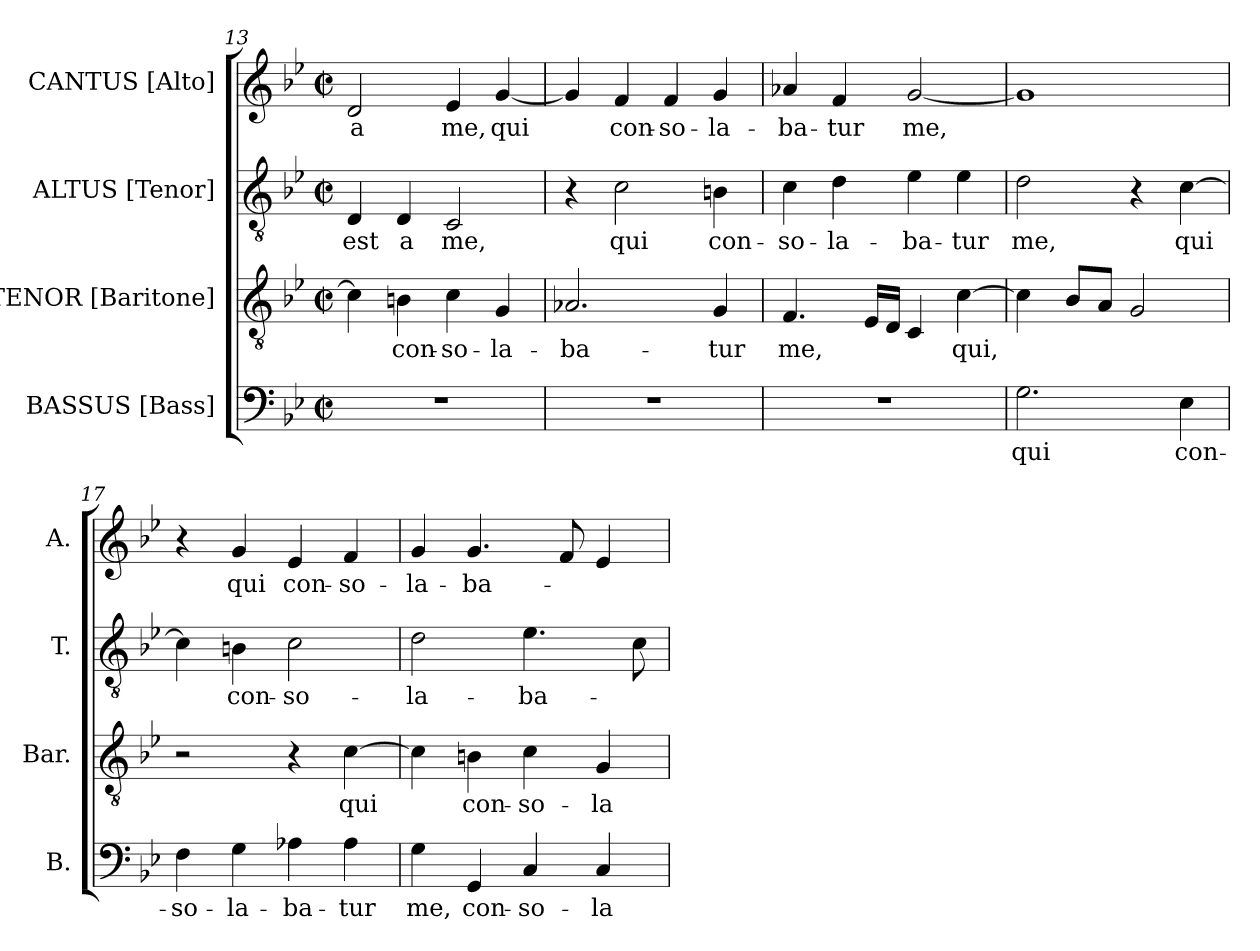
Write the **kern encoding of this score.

**kern	**text	**kern	**text	**kern	**text	**kern	**text
*part4	*part4	*part3	*part3	*part2	*part2	*part1	*part1
*staff4	*staff4	*staff3	*staff3	*staff2	*staff2	*staff1	*staff1
*I"BASSUS [Bass]	*	*I"TENOR [Baritone]	*	*I"ALTUS [Tenor]	*	*I"CANTUS [Alto]	*
*I'B.	*	*I'Bar.	*	*I'T.	*	*I'A.	*
*clefF4	*	*clefGv2	*	*clefGv2	*	*clefG2	*
*	*	*ITrd7c12	*	*ITrd7c12	*	*	*
*k[b-e-]	*	*k[b-e-]	*	*k[b-e-]	*	*k[b-e-]	*
*g:	*	*g:	*	*g:	*	*g:	*
*M2/2	*	*M2/2	*	*M2/2	*	*M2/2	*
*met(c|)	*	*met(c|)	*	*met(c|)	*	*met(c|)	*
=13	=13	=13	=13	=13	=13	=13	=13
!	!	!	!	!	!LO:LY:b:color=#000000	!	!
!	!	!	!	!	!	!	!LO:LY:b:color=#000000
1r	.	4Ci\]	.	4DDi/	est	2di/	a
!	!	!	!LO:LY:b:color=#000000	!	!	!	!
!	!	!	!	!	!LO:LY:b:color=#000000	!	!
.	.	4BBni\	con-	4DDi/	a	.	.
!	!	!	!LO:LY:b:color=#000000	!	!	!	!
!	!	!	!	!	!LO:LY:b:color=#000000	!	!
!	!	!	!	!	!	!	!LO:LY:b:color=#000000
.	.	4Ci\	-so-	2CCi/	me,	4e-i/	me,
!	!	!	!LO:LY:b:color=#000000	!	!	!	!
!	!	!	!	!	!	!	!LO:LY:b:color=#000000
.	.	4GGi/	-la-	.	.	[4gi/	qui
!!LO:LB:g=z
=14	=14	=14	=14	=14	=14	=14	=14
!	!	!	!LO:LY:b:color=#000000	!	!	!	!
1r	.	2.AA-Xi/	-ba-	4r	.	4gi/]	.
!	!	!	!	!	!LO:LY:b:color=#000000	!	!
!	!	!	!	!	!	!	!LO:LY:b:color=#000000
.	.	.	.	2Ci\	qui	4fi/	con-
!	!	!	!	!	!	!	!LO:LY:b:color=#000000
.	.	.	.	.	.	4fi/	-so-
!	!	!	!LO:LY:b:color=#000000	!	!	!	!
!	!	!	!	!	!LO:LY:b:color=#000000	!	!
!	!	!	!	!	!	!	!LO:LY:b:color=#000000
.	.	4GGi/	-tur	4BBni\	con-	4gi/	-la-
=15	=15	=15	=15	=15	=15	=15	=15
!	!	!	!LO:LY:b:color=#000000	!	!	!	!
!	!	!	!	!	!LO:LY:b:color=#000000	!	!
!	!	!	!	!	!	!	!LO:LY:b:color=#000000
1r	.	4.FFi/	me,	4Ci\	-so-	4a-Xi/	-ba-
!	!	!	!	!	!LO:LY:b:color=#000000	!	!
!	!	!	!	!	!	!	!LO:LY:b:color=#000000
.	.	.	.	4Di\	-la-	4fi/	-tur
.	.	16EE-i/LL	.	.	.	.	.
.	.	16DDi/JJ	.	.	.	.	.
!	!	!	!	!	!LO:LY:b:color=#000000	!	!
!	!	!	!	!	!	!	!LO:LY:b:color=#000000
.	.	4CCi/	.	4E-i\	-ba-	[2gi/	me,
!	!	!	!LO:LY:b:color=#000000	!	!	!	!
!	!	!	!	!	!LO:LY:b:color=#000000	!	!
.	.	[4Ci\	qui,	4E-i\	-tur	.	.
=16	=16	=16	=16	=16	=16	=16	=16
!	!LO:LY:b:color=#000000	!	!	!	!	!	!
!	!	!	!	!	!LO:LY:b:color=#000000	!	!
2.Gi\	qui	4Ci\]	.	2Di\	me,	1gi]	.
.	.	8BB-i/L	.	.	.	.	.
.	.	8AAi/J	.	.	.	.	.
.	.	2GGi/	.	4r	.	.	.
!	!LO:LY:b:color=#000000	!	!	!	!	!	!
!	!	!	!	!	!LO:LY:b:color=#000000	!	!
4E-i\	con-	.	.	[4Ci\	qui	.	.
=17	=17	=17	=17	=17	=17	=17	=17
!	!LO:LY:b:color=#000000	!	!	!	!	!	!
4Fi\	-so-	2r	.	4Ci\]	.	4r	.
!	!LO:LY:b:color=#000000	!	!	!	!	!	!
!	!	!	!	!	!LO:LY:b:color=#000000	!	!
!	!	!	!	!	!	!	!LO:LY:b:color=#000000
4Gi\	-la-	.	.	4BBni\	con-	4gi/	qui
!	!LO:LY:b:color=#000000	!	!	!	!	!	!
!	!	!	!	!	!LO:LY:b:color=#000000	!	!
!	!	!	!	!	!	!	!LO:LY:b:color=#000000
4A-Xi\	-ba-	4r	.	2Ci\	-so-	4e-i/	con-
!	!LO:LY:b:color=#000000	!	!	!	!	!	!
!	!	!	!LO:LY:b:color=#000000	!	!	!	!
!	!	!	!	!	!	!	!LO:LY:b:color=#000000
4A-i\	-tur	[4Ci\	qui	.	.	4fi/	-so-
=18	=18	=18	=18	=18	=18	=18	=18
!	!LO:LY:b:color=#000000	!	!	!	!	!	!
!	!	!	!	!	!LO:LY:b:color=#000000	!	!
!	!	!	!	!	!	!	!LO:LY:b:color=#000000
4Gi\	me,	4Ci\]	.	2Di\	-la-	4gi/	-la-
!	!LO:LY:b:color=#000000	!	!	!	!	!	!
!	!	!	!LO:LY:b:color=#000000	!	!	!	!
!	!	!	!	!	!	!	!LO:LY:b:color=#000000
4GGi/	con-	4BBni\	con-	.	.	4.gi/	-ba-
!	!LO:LY:b:color=#000000	!	!	!	!	!	!
!	!	!	!LO:LY:b:color=#000000	!	!	!	!
!	!	!	!	!	!LO:LY:b:color=#000000	!	!
4Ci/	-so-	4Ci\	-so-	4.E-i\	-ba-	.	.
.	.	.	.	.	.	8fi/	.
!	!LO:LY:b:color=#000000	!	!	!	!	!	!
!	!	!	!LO:LY:b:color=#000000	!	!	!	!
4Ci/	-la-	4GGi/	-la-	.	.	4e-i/	.
.	.	.	.	8Ci\	.	.	.
=	=	=	=	=	=	=	=
*-	*-	*-	*-	*-	*-	*-	*-
